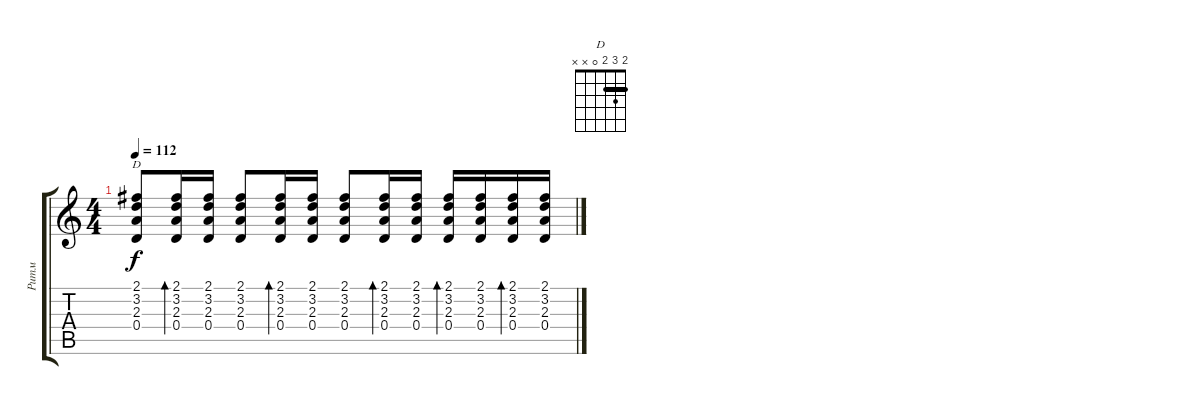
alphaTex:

\track ("Ритм" "Ритм") {instrument electricguitarjazz}
\staff {score tabs}
\tuning (E4 B3 G3 D3 A2 E2) {hide}
\chord ("D" 2 3 2 0 x x) {barre 2}
\ts (4 4)
\tempo 112
\clef g2
\ks c
(2.1 3.2 2.3 0.4).8{ch "D" dy f volume 1} (2.1 3.2 2.3 0.4).16{bd 30} (2.1 3.2 2.3 0.4).16 (2.1 3.2 2.3 0.4).8 (2.1 3.2 2.3 0.4).16{bd 30} (2.1 3.2 2.3 0.4).16 (2.1 3.2 2.3 0.4).8 (2.1 3.2 2.3 0.4).16{bd 30} (2.1 3.2 2.3 0.4).16 (2.1 3.2 2.3 0.4).16{bd 30} (2.1 3.2 2.3 0.4).16 (2.1 3.2 2.3 0.4).16{bd 30} (2.1 3.2 2.3 0.4).16
